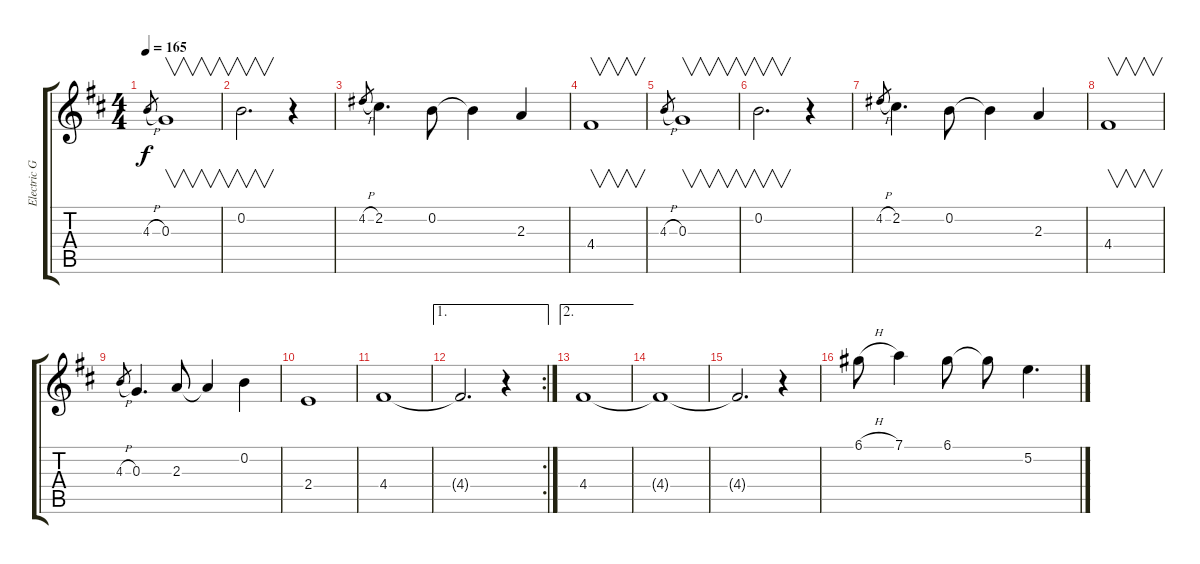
\track ("Electric Guitar 2" "Electric G") {instrument distortionguitar}
\staff {score tabs}
\tuning (D4 B3 G3 D3 A2 D2) {hide}
\ts (4 4)
\tempo 165
\clef g2
\ks d
4.3{h}.8{gr dy f} 0.3.1{v} |
0.2.2{v d} r.4 |
4.2{h}.8{gr} 2.2.4{d} 0.2.8 0.2{t}.4 2.3.4 |
4.4.1{v} |
4.3{h}.8{gr} 0.3.1{v} |
0.2.2{v d} r.4 |
4.2{h}.8{gr} 2.2.4{d} 0.2.8 0.2{t}.4 2.3.4 |
4.4.1{v} |
4.3{h}.8{gr} 0.3.4{d} 2.3.8 2.3{t}.4 0.2.4 |
2.4.1 |
4.4.1 |
\ae 1
\rc 2
4.4{t}.2{d} r.4 |
\ae 2
4.4.1 |
4.4{t}.1 |
4.4{t}.2{d} r.4 |
6.1{h}.8 7.1.4 6.1.8 6.1{t}.8 5.2.4{d}
